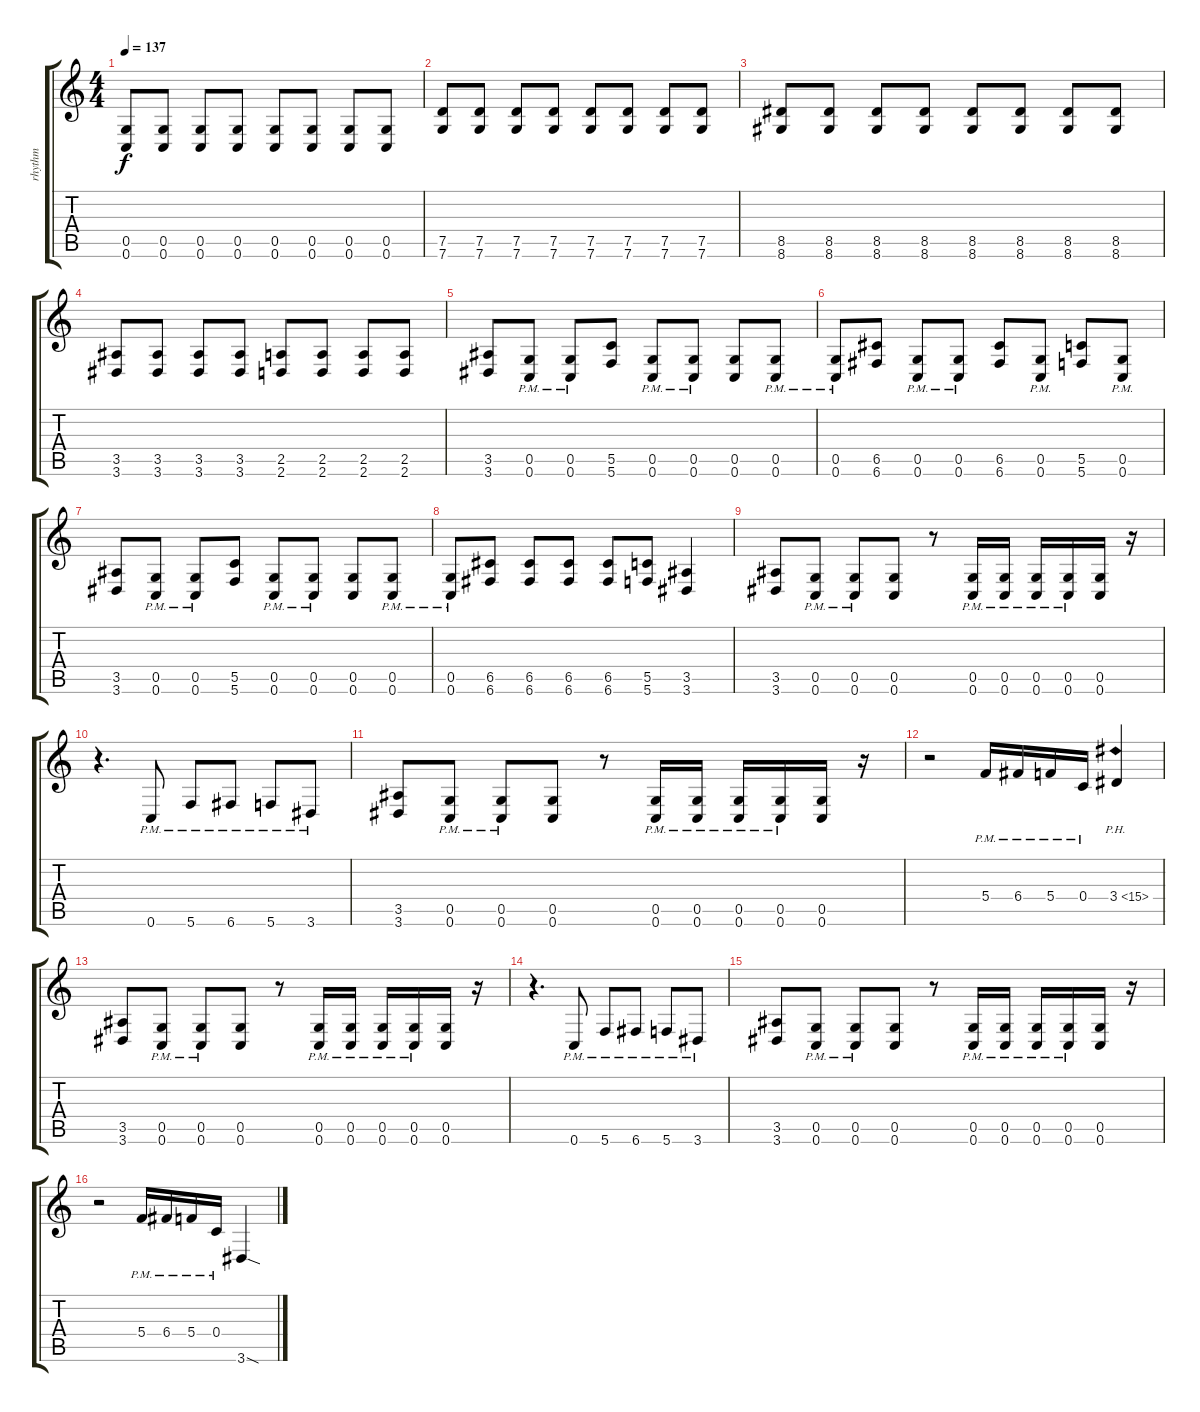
\track ("rhythm" "rhythm") {instrument distortionguitar}
\staff {score tabs}
\tuning (D4 A3 F3 C3 G2 C2) {hide}
\ts (4 4)
\tempo 137
\clef g2
\ks c
(0.5 0.6).8{dy f} (0.5 0.6).8 (0.5 0.6).8 (0.5 0.6).8 (0.5 0.6).8 (0.5 0.6).8 (0.5 0.6).8 (0.5 0.6).8 |
(7.5 7.6).8 (7.5 7.6).8 (7.5 7.6).8 (7.5 7.6).8 (7.5 7.6).8 (7.5 7.6).8 (7.5 7.6).8 (7.5 7.6).8 |
(8.5 8.6).8 (8.5 8.6).8 (8.5 8.6).8 (8.5 8.6).8 (8.5 8.6).8 (8.5 8.6).8 (8.5 8.6).8 (8.5 8.6).8 |
(3.5 3.6).8 (3.5 3.6).8 (3.5 3.6).8 (3.5 3.6).8 (2.5 2.6).8 (2.5 2.6).8 (2.5 2.6).8 (2.5 2.6).8 |
(3.5 3.6).8 (0.5{pm} 0.6{pm}).8 (0.5{pm} 0.6{pm}).8 (5.5 5.6).8 (0.5{pm} 0.6{pm}).8 (0.5{pm} 0.6{pm}).8 (0.5 0.6).8 (0.5{pm} 0.6{pm}).8 |
(0.5{pm} 0.6{pm}).8 (6.5 6.6).8 (0.5{pm} 0.6{pm}).8 (0.5{pm} 0.6{pm}).8 (6.5 6.6).8 (0.5{pm} 0.6{pm}).8 (5.5 5.6).8 (0.5{pm} 0.6{pm}).8 |
(3.5 3.6).8 (0.5{pm} 0.6{pm}).8 (0.5{pm} 0.6{pm}).8 (5.5 5.6).8 (0.5{pm} 0.6{pm}).8 (0.5{pm} 0.6{pm}).8 (0.5 0.6).8 (0.5{pm} 0.6{pm}).8 |
(0.5{pm} 0.6{pm}).8 (6.5 6.6).8 (6.5 6.6).8 (6.5 6.6).8 (6.5 6.6).8 (5.5 5.6).8 (3.5 3.6).4 |
(3.5 3.6).8 (0.5{pm} 0.6{pm}).8 (0.5{pm} 0.6{pm}).8 (0.5 0.6).8 r.8 (0.5{pm} 0.6{pm}).16 (0.5{pm} 0.6{pm}).16 (0.5{pm} 0.6{pm}).16 (0.5{pm} 0.6{pm}).16 (0.5 0.6).16 r.16 |
r.4{d} 0.6{pm}.8 5.6{pm}.8 6.6{pm}.8 5.6{pm}.8 3.6{pm}.8 |
(3.5 3.6).8 (0.5{pm} 0.6{pm}).8 (0.5{pm} 0.6{pm}).8 (0.5 0.6).8 r.8 (0.5{pm} 0.6{pm}).16 (0.5{pm} 0.6{pm}).16 (0.5{pm} 0.6{pm}).16 (0.5{pm} 0.6{pm}).16 (0.5 0.6).16 r.16 |
r.2 5.4{pm}.16 6.4{pm}.16 5.4{pm}.16 0.4{pm}.16 3.4{ph 12}.4 |
(3.5 3.6).8 (0.5{pm} 0.6{pm}).8 (0.5{pm} 0.6{pm}).8 (0.5 0.6).8 r.8 (0.5{pm} 0.6{pm}).16 (0.5{pm} 0.6{pm}).16 (0.5{pm} 0.6{pm}).16 (0.5{pm} 0.6{pm}).16 (0.5 0.6).16 r.16 |
r.4{d} 0.6{pm}.8 5.6{pm}.8 6.6{pm}.8 5.6{pm}.8 3.6{pm}.8 |
(3.5 3.6).8 (0.5{pm} 0.6{pm}).8 (0.5{pm} 0.6{pm}).8 (0.5 0.6).8 r.8 (0.5{pm} 0.6{pm}).16 (0.5{pm} 0.6{pm}).16 (0.5{pm} 0.6{pm}).16 (0.5{pm} 0.6{pm}).16 (0.5 0.6).16 r.16 |
r.2 5.4{pm}.16 6.4{pm}.16 5.4{pm}.16 0.4{pm}.16 3.6{sod}.4
